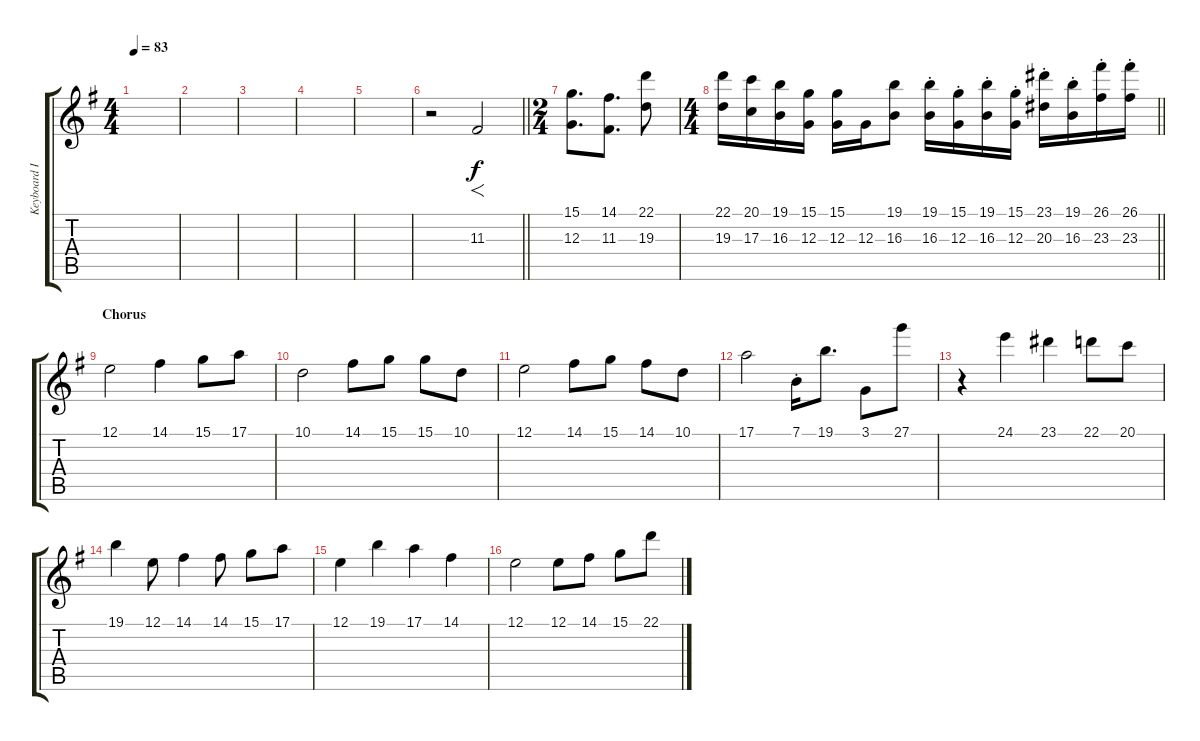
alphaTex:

\track ("Keyboard I" "Keyboard I") {instrument stringensemble1}
\staff {score tabs}
\tuning (E4 B3 G3 D3 A2 E2) {hide}
\ts (4 4)
\tempo 83
\clef g2
\ks g
|
|
|
|
|
\barLineRight lightlight
r.2 11.3.2{f dy f} |
\ts (2 4)
(15.1 12.3).8{d} (14.1 11.3).8{d} (22.1 19.3).8 |
\ts (4 4)
\barLineRight lightlight
(22.1 19.3).16 (20.1 17.3).16 (19.1 16.3).16 (15.1 12.3).16 (15.1 12.3).16 12.3.16 (19.1 16.3).8 (19.1{st} 16.3{st}).16 (15.1{st} 12.3{st}).16 (19.1{st} 16.3{st}).16 (15.1{st} 12.3{st}).16 (23.1{st} 20.3{st}).16 (19.1{st} 16.3{st}).16 (26.1{st} 23.3{st}).16 (26.1{st} 23.3{st}).16 |
\section ("" "Chorus")
12.1.2 14.1.4 15.1.8 17.1.8 |
10.1.2 14.1.8 15.1.8 15.1.8 10.1.8 |
12.1.2 14.1.8 15.1.8 14.1.8 10.1.8 |
17.1.2 7.1{st}.16 19.1.8{d} 3.1.8 27.1.8 |
r.4 24.1.4 23.1.4 22.1.8 20.1.8 |
19.1.4 12.1.8 14.1.4 14.1.8 15.1.8 17.1.8 |
12.1.4 19.1.4 17.1.4 14.1.4 |
12.1.2 12.1.8 14.1.8 15.1.8 22.1.8
